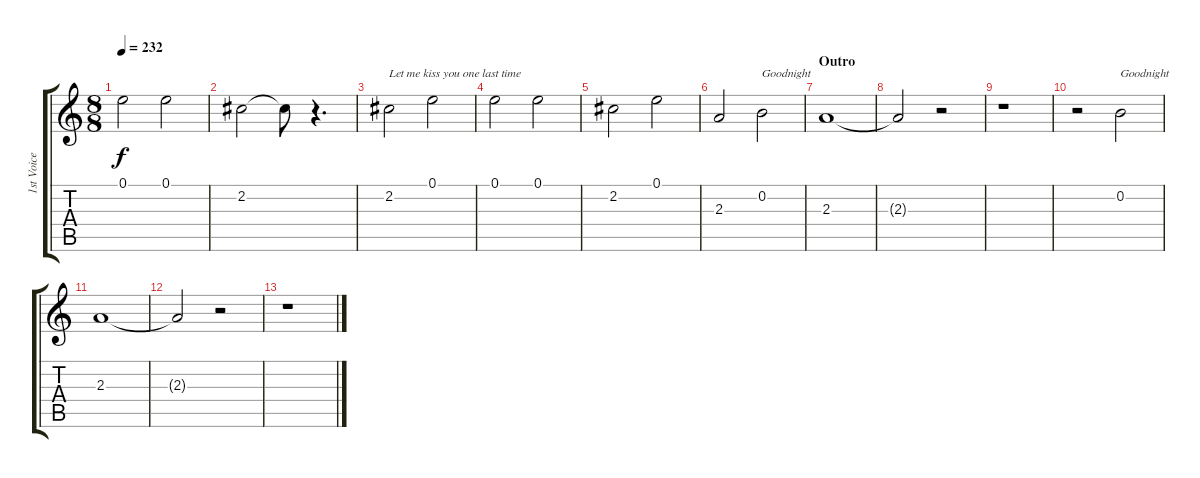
\track ("1st Voice (Mark)" "1st Voice ") {instrument electricguitarjazz}
\staff {score tabs}
\tuning (E4 B3 G3 D3 A2 E2) {hide}
\ts (8 8)
\tempo 232
\clef g2
\ks c
0.1.2{dy f} 0.1.2 |
2.2.2 2.2{t}.8 r.4{d} |
2.2.2{txt "Let me kiss you one last time "} 0.1.2 |
0.1.2 0.1.2 |
2.2.2 0.1.2 |
2.3.2 0.2.2{txt "Goodnight"} |
\section ("" "Outro")
2.3.1 |
2.3{t}.2 r.2 |
r.1 |
r.2 0.2.2{txt "Goodnight"} |
2.3.1 |
2.3{t}.2 r.2 |
r.1
